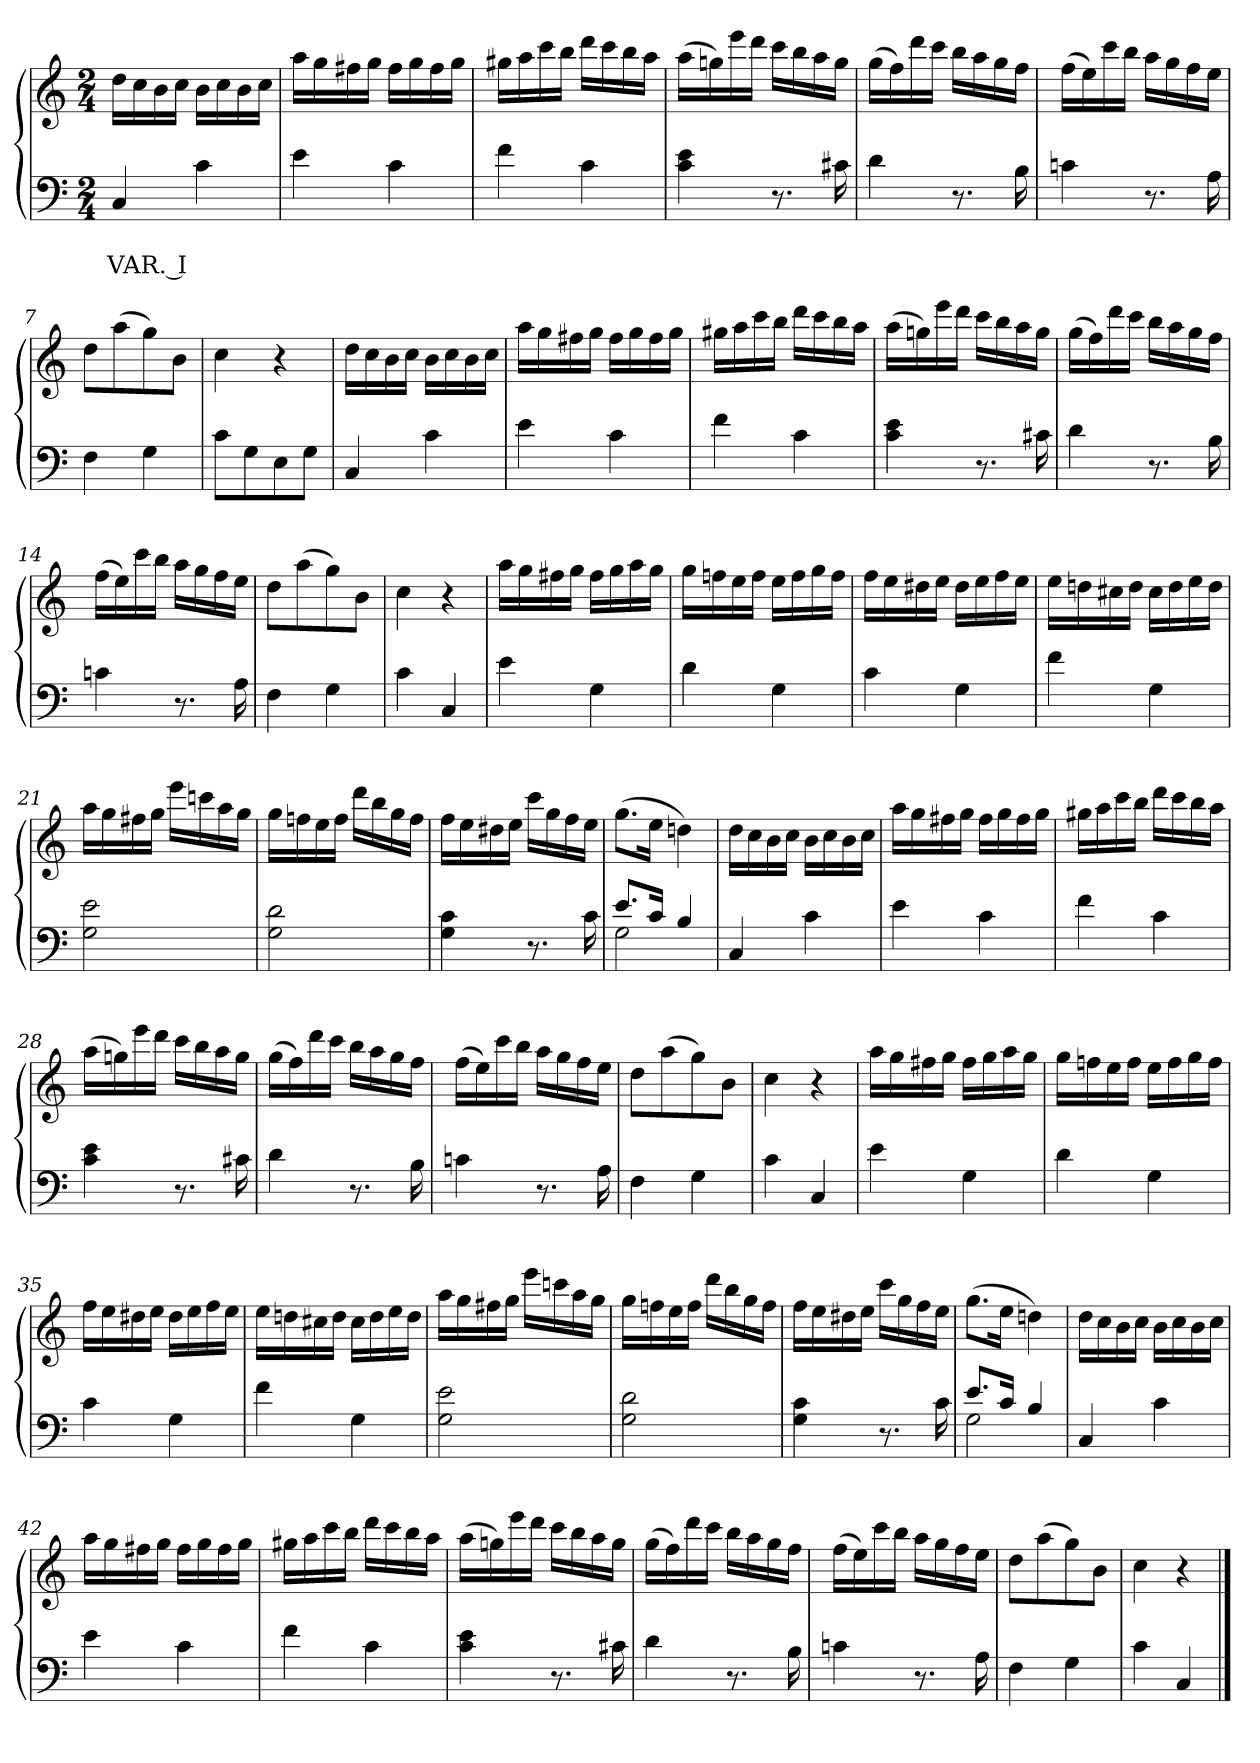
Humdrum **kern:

**kern	**text	**text	**kern
*part1	*part1	*part1	*part1
*staff2	*staff2	*staff2	*staff1
*clefF4	*	*	*clefG2
*k[]	*	*	*k[]
*M2/4	*	*	*M2/4
=1	=1	=1	=1
4C/	.	VAR. I	16dd\LL
.	.	.	16cc\
.	.	.	16b\
.	.	.	16cc\JJ
4c\	.	.	16b\LL
.	.	.	16cc\
.	.	.	16b\
.	.	.	16cc\JJ
=2	=2	=2	=2
4e\	.	.	16aa\LL
.	.	.	16gg\
.	.	.	16ff#X\
.	.	.	16gg\JJ
4c\	.	.	16ff#\LL
.	.	.	16gg\
.	.	.	16ff#\
.	.	.	16gg\JJ
=3	=3	=3	=3
4f\	.	.	16gg#X\LL
.	.	.	16aa\
.	.	.	16ccc\
.	.	.	16bb\JJ
4c\	.	.	16ddd\LL
.	.	.	16ccc\
.	.	.	16bb\
.	.	.	16aa\JJ
=4	=4	=4	=4
4c\ 4e\	.	.	(>16aa\LL
.	.	.	16ggn\)
.	.	.	16eee\
.	.	.	16ddd\JJ
8.r	.	.	16ccc\LL
.	.	.	16bb\
.	.	.	16aa\
16c#X\	.	.	16gg\JJ
=5	=5	=5	=5
4d\	.	.	(>16gg\LL
.	.	.	16ff\)
.	.	.	16ddd\
.	.	.	16ccc\JJ
8.r	.	.	16bb\LL
.	.	.	16aa\
.	.	.	16gg\
16B\	.	.	16ff\JJ
!!LO:LB:g=z
=6	=6	=6	=6
4cn\	.	.	(>16ff\LL
.	.	.	16ee\)
.	.	.	16ccc\
.	.	.	16bb\JJ
8.r	.	.	16aa\LL
.	.	.	16gg\
.	.	.	16ff\
16A\	.	.	16ee\JJ
=7	=7	=7	=7
4F\	.	.	8dd\L
.	.	.	(>8aa\
4G\	.	.	8gg\)
.	.	.	8b\J
=8	=8	=8	=8
8c\L	.	.	4cc\
8G\	.	.	.
8E\	.	.	4r
8G\J	.	.	.
=9	=9	=9	=9
4C/	.	.	16dd\LL
.	.	.	16cc\
.	.	.	16b\
.	.	.	16cc\JJ
4c\	.	.	16b\LL
.	.	.	16cc\
.	.	.	16b\
.	.	.	16cc\JJ
=10	=10	=10	=10
4e\	.	.	16aa\LL
.	.	.	16gg\
.	.	.	16ff#X\
.	.	.	16gg\JJ
4c\	.	.	16ff#\LL
.	.	.	16gg\
.	.	.	16ff#\
.	.	.	16gg\JJ
=11	=11	=11	=11
4f\	.	.	16gg#X\LL
.	.	.	16aa\
.	.	.	16ccc\
.	.	.	16bb\JJ
4c\	.	.	16ddd\LL
.	.	.	16ccc\
.	.	.	16bb\
.	.	.	16aa\JJ
!!LO:LB:g=z
=12	=12	=12	=12
4c\ 4e\	.	.	(>16aa\LL
.	.	.	16ggn\)
.	.	.	16eee\
.	.	.	16ddd\JJ
8.r	.	.	16ccc\LL
.	.	.	16bb\
.	.	.	16aa\
16c#X\	.	.	16gg\JJ
=13	=13	=13	=13
4d\	.	.	(>16gg\LL
.	.	.	16ff\)
.	.	.	16ddd\
.	.	.	16ccc\JJ
8.r	.	.	16bb\LL
.	.	.	16aa\
.	.	.	16gg\
16B\	.	.	16ff\JJ
=14	=14	=14	=14
4cn\	.	.	(>16ff\LL
.	.	.	16ee\)
.	.	.	16ccc\
.	.	.	16bb\JJ
8.r	.	.	16aa\LL
.	.	.	16gg\
.	.	.	16ff\
16A\	.	.	16ee\JJ
=15	=15	=15	=15
4F\	.	.	8dd\L
.	.	.	(>8aa\
4G\	.	.	8gg\)
.	.	.	8b\J
=16	=16	=16	=16
4c\	.	.	4cc\
4C/	.	.	4r
=17	=17	=17	=17
4e\	.	.	16aa\LL
.	.	.	16gg\
.	.	.	16ff#X\
.	.	.	16gg\JJ
4G\	.	.	16ff#\LL
.	.	.	16gg\
.	.	.	16aa\
.	.	.	16gg\JJ
!!LO:LB:g=z
=18	=18	=18	=18
4d\	.	.	16gg\LL
.	.	.	16ffn\
.	.	.	16ee\
.	.	.	16ff\JJ
4G\	.	.	16ee\LL
.	.	.	16ff\
.	.	.	16gg\
.	.	.	16ff\JJ
=19	=19	=19	=19
4c\	.	.	16ff\LL
.	.	.	16ee\
.	.	.	16dd#X\
.	.	.	16ee\JJ
4G\	.	.	16dd#\LL
.	.	.	16ee\
.	.	.	16ff\
.	.	.	16ee\JJ
=20	=20	=20	=20
4f\	.	.	16ee\LL
.	.	.	16ddn\
.	.	.	16cc#X\
.	.	.	16dd\JJ
4G\	.	.	16cc#\LL
.	.	.	16dd\
.	.	.	16ee\
.	.	.	16dd\JJ
=21	=21	=21	=21
2G\ 2e\	.	.	16aa\LL
.	.	.	16gg\
.	.	.	16ff#X\
.	.	.	16gg\JJ
.	.	.	16eee\LL
.	.	.	16cccn\
.	.	.	16aa\
.	.	.	16gg\JJ
=22	=22	=22	=22
2G\ 2d\	.	.	16gg\LL
.	.	.	16ffn\
.	.	.	16ee\
.	.	.	16ff\JJ
.	.	.	16ddd\LL
.	.	.	16bb\
.	.	.	16gg\
.	.	.	16ff\JJ
!!LO:LB:g=z
=23	=23	=23	=23
4G\ 4c\	.	.	16ff\LL
.	.	.	16ee\
.	.	.	16dd#X\
.	.	.	16ee\JJ
8.r	.	.	16ccc\LL
.	.	.	16gg\
.	.	.	16ff\
16c\	.	.	16ee\JJ
=24	=24	=24	=24
*^	*	*	*
8.e/L	2G\	.	.	(>8.gg\L
16c/Jk	.	.	.	16ee\Jk
4B/	.	.	.	4ddn\)
*v	*v	*	*	*
=25	=25	=25	=25
4C/	.	.	16dd\LL
.	.	.	16cc\
.	.	.	16b\
.	.	.	16cc\JJ
4c\	.	.	16b\LL
.	.	.	16cc\
.	.	.	16b\
.	.	.	16cc\JJ
=26	=26	=26	=26
4e\	.	.	16aa\LL
.	.	.	16gg\
.	.	.	16ff#X\
.	.	.	16gg\JJ
4c\	.	.	16ff#\LL
.	.	.	16gg\
.	.	.	16ff#\
.	.	.	16gg\JJ
=27	=27	=27	=27
4f\	.	.	16gg#X\LL
.	.	.	16aa\
.	.	.	16ccc\
.	.	.	16bb\JJ
4c\	.	.	16ddd\LL
.	.	.	16ccc\
.	.	.	16bb\
.	.	.	16aa\JJ
!!LO:PB:g=z
=28	=28	=28	=28
4c\ 4e\	.	.	(>16aa\LL
.	.	.	16ggn\)
.	.	.	16eee\
.	.	.	16ddd\JJ
8.r	.	.	16ccc\LL
.	.	.	16bb\
.	.	.	16aa\
16c#X\	.	.	16gg\JJ
=29	=29	=29	=29
4d\	.	.	(>16gg\LL
.	.	.	16ff\)
.	.	.	16ddd\
.	.	.	16ccc\JJ
8.r	.	.	16bb\LL
.	.	.	16aa\
.	.	.	16gg\
16B\	.	.	16ff\JJ
=30	=30	=30	=30
4cn\	.	.	(>16ff\LL
.	.	.	16ee\)
.	.	.	16ccc\
.	.	.	16bb\JJ
8.r	.	.	16aa\LL
.	.	.	16gg\
.	.	.	16ff\
16A\	.	.	16ee\JJ
=31	=31	=31	=31
4F\	.	.	8dd\L
.	.	.	(>8aa\
4G\	.	.	8gg\)
.	.	.	8b\J
=32	=32	=32	=32
4c\	.	.	4cc\
4C/	.	.	4r
=33	=33	=33	=33
4e\	.	.	16aa\LL
.	.	.	16gg\
.	.	.	16ff#X\
.	.	.	16gg\JJ
4G\	.	.	16ff#\LL
.	.	.	16gg\
.	.	.	16aa\
.	.	.	16gg\JJ
!!LO:LB:g=z
=34	=34	=34	=34
4d\	.	.	16gg\LL
.	.	.	16ffn\
.	.	.	16ee\
.	.	.	16ff\JJ
4G\	.	.	16ee\LL
.	.	.	16ff\
.	.	.	16gg\
.	.	.	16ff\JJ
=35	=35	=35	=35
4c\	.	.	16ff\LL
.	.	.	16ee\
.	.	.	16dd#X\
.	.	.	16ee\JJ
4G\	.	.	16dd#\LL
.	.	.	16ee\
.	.	.	16ff\
.	.	.	16ee\JJ
=36	=36	=36	=36
4f\	.	.	16ee\LL
.	.	.	16ddn\
.	.	.	16cc#X\
.	.	.	16dd\JJ
4G\	.	.	16cc#\LL
.	.	.	16dd\
.	.	.	16ee\
.	.	.	16dd\JJ
=37	=37	=37	=37
2G\ 2e\	.	.	16aa\LL
.	.	.	16gg\
.	.	.	16ff#X\
.	.	.	16gg\JJ
.	.	.	16eee\LL
.	.	.	16cccn\
.	.	.	16aa\
.	.	.	16gg\JJ
=38	=38	=38	=38
2G\ 2d\	.	.	16gg\LL
.	.	.	16ffn\
.	.	.	16ee\
.	.	.	16ff\JJ
.	.	.	16ddd\LL
.	.	.	16bb\
.	.	.	16gg\
.	.	.	16ff\JJ
!!LO:LB:g=z
=39	=39	=39	=39
4G\ 4c\	.	.	16ff\LL
.	.	.	16ee\
.	.	.	16dd#X\
.	.	.	16ee\JJ
8.r	.	.	16ccc\LL
.	.	.	16gg\
.	.	.	16ff\
16c\	.	.	16ee\JJ
=40	=40	=40	=40
*^	*	*	*
8.e/L	2G\	.	.	(>8.gg\L
16c/Jk	.	.	.	16ee\Jk
4B/	.	.	.	4ddn\)
*v	*v	*	*	*
=41	=41	=41	=41
4C/	.	.	16dd\LL
.	.	.	16cc\
.	.	.	16b\
.	.	.	16cc\JJ
4c\	.	.	16b\LL
.	.	.	16cc\
.	.	.	16b\
.	.	.	16cc\JJ
=42	=42	=42	=42
4e\	.	.	16aa\LL
.	.	.	16gg\
.	.	.	16ff#X\
.	.	.	16gg\JJ
4c\	.	.	16ff#\LL
.	.	.	16gg\
.	.	.	16ff#\
.	.	.	16gg\JJ
=43	=43	=43	=43
4f\	.	.	16gg#X\LL
.	.	.	16aa\
.	.	.	16ccc\
.	.	.	16bb\JJ
4c\	.	.	16ddd\LL
.	.	.	16ccc\
.	.	.	16bb\
.	.	.	16aa\JJ
!!LO:LB:g=z
=44	=44	=44	=44
4c\ 4e\	.	.	(>16aa\LL
.	.	.	16ggn\)
.	.	.	16eee\
.	.	.	16ddd\JJ
8.r	.	.	16ccc\LL
.	.	.	16bb\
.	.	.	16aa\
16c#X\	.	.	16gg\JJ
=45	=45	=45	=45
4d\	.	.	(>16gg\LL
.	.	.	16ff\)
.	.	.	16ddd\
.	.	.	16ccc\JJ
8.r	.	.	16bb\LL
.	.	.	16aa\
.	.	.	16gg\
16B\	.	.	16ff\JJ
=46	=46	=46	=46
4cn\	.	.	(>16ff\LL
.	.	.	16ee\)
.	.	.	16ccc\
.	.	.	16bb\JJ
8.r	.	.	16aa\LL
.	.	.	16gg\
.	.	.	16ff\
16A\	.	.	16ee\JJ
=47	=47	=47	=47
4F\	.	.	8dd\L
.	.	.	(>8aa\
4G\	.	.	8gg\)
.	.	.	8b\J
=48	=48	=48	=48
4c\	.	.	4cc\
4C/	.	.	4r
==	==	==	==
*-	*-	*-	*-
